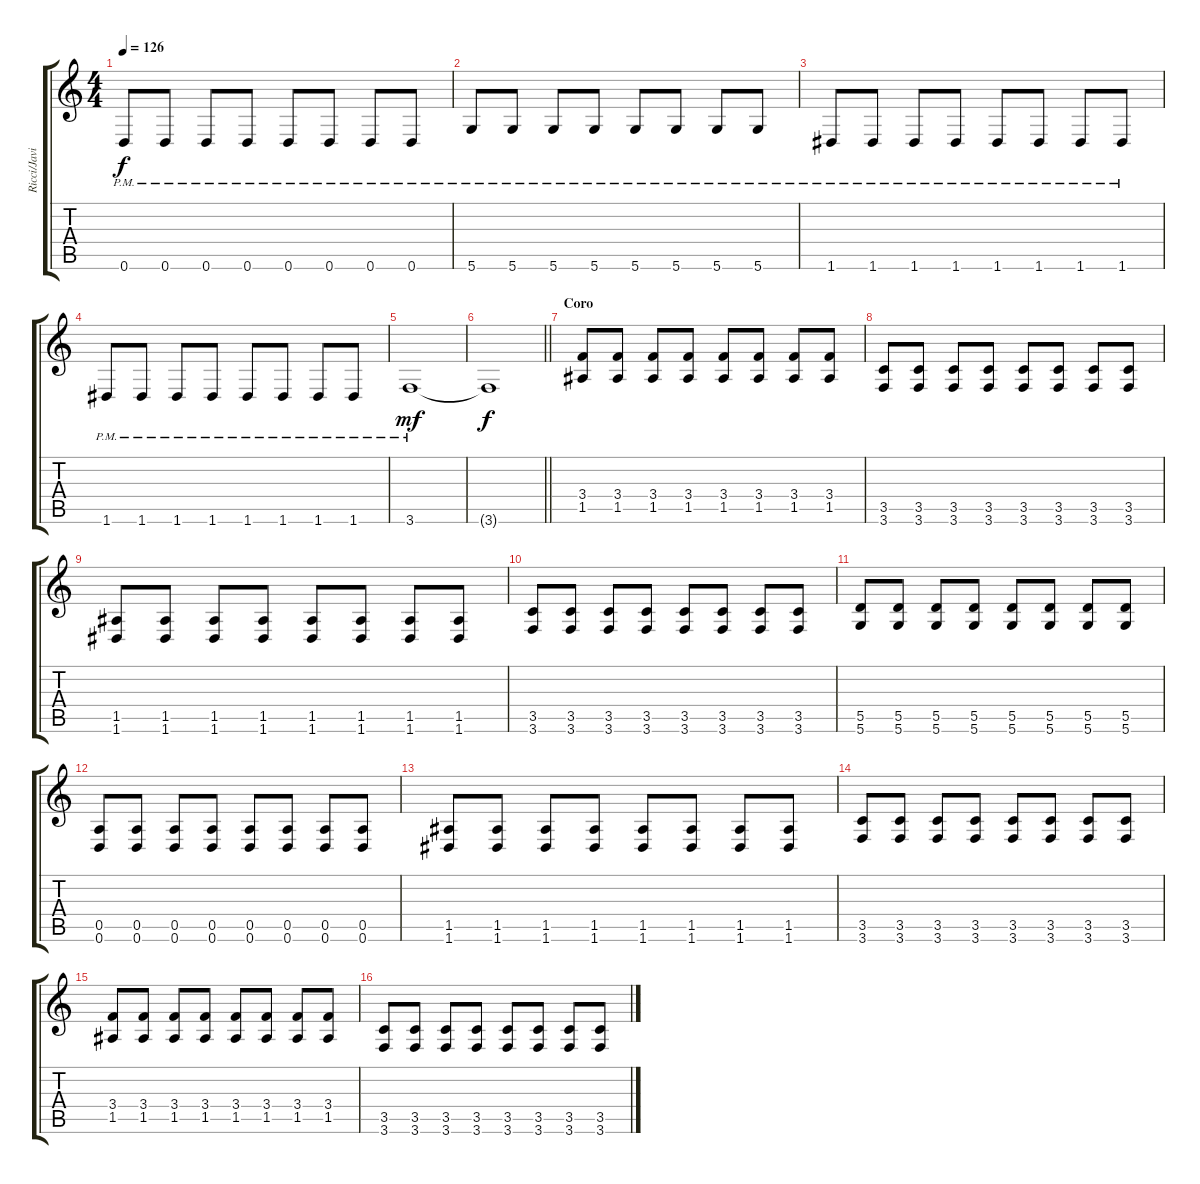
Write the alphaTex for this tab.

\track ("Ricci/Javi" "Ricci/Javi") {instrument overdrivenguitar}
\staff {score tabs}
\tuning (E4 B3 G3 D3 A2 D2) {hide}
\ts (4 4)
\tempo 126
\clef g2
\ks c
0.6{pm}.8{dy f} 0.6{pm}.8 0.6{pm}.8 0.6{pm}.8 0.6{pm}.8 0.6{pm}.8 0.6{pm}.8 0.6{pm}.8 |
5.6{pm}.8 5.6{pm}.8 5.6{pm}.8 5.6{pm}.8 5.6{pm}.8 5.6{pm}.8 5.6{pm}.8 5.6{pm}.8 |
1.6{pm}.8 1.6{pm}.8 1.6{pm}.8 1.6{pm}.8 1.6{pm}.8 1.6{pm}.8 1.6{pm}.8 1.6{pm}.8 |
1.6{pm}.8 1.6{pm}.8 1.6{pm}.8 1.6{pm}.8 1.6{pm}.8 1.6{pm}.8 1.6{pm}.8 1.6{pm}.8 |
3.6{pm}.1{dy mf} |
\barLineRight lightlight
3.6{t}.1{dy f} |
\section ("" "Coro")
(3.4 1.5).8 (3.4 1.5).8 (3.4 1.5).8 (3.4 1.5).8 (3.4 1.5).8 (3.4 1.5).8 (3.4 1.5).8 (3.4 1.5).8 |
(3.5 3.6).8 (3.5 3.6).8 (3.5 3.6).8 (3.5 3.6).8 (3.5 3.6).8 (3.5 3.6).8 (3.5 3.6).8 (3.5 3.6).8 |
(1.5 1.6).8 (1.5 1.6).8 (1.5 1.6).8 (1.5 1.6).8 (1.5 1.6).8 (1.5 1.6).8 (1.5 1.6).8 (1.5 1.6).8 |
(3.5 3.6).8 (3.5 3.6).8 (3.5 3.6).8 (3.5 3.6).8 (3.5 3.6).8 (3.5 3.6).8 (3.5 3.6).8 (3.5 3.6).8 |
(5.5 5.6).8 (5.5 5.6).8 (5.5 5.6).8 (5.5 5.6).8 (5.5 5.6).8 (5.5 5.6).8 (5.5 5.6).8 (5.5 5.6).8 |
(0.5 0.6).8 (0.5 0.6).8 (0.5 0.6).8 (0.5 0.6).8 (0.5 0.6).8 (0.5 0.6).8 (0.5 0.6).8 (0.5 0.6).8 |
(1.5 1.6).8 (1.5 1.6).8 (1.5 1.6).8 (1.5 1.6).8 (1.5 1.6).8 (1.5 1.6).8 (1.5 1.6).8 (1.5 1.6).8 |
(3.5 3.6).8 (3.5 3.6).8 (3.5 3.6).8 (3.5 3.6).8 (3.5 3.6).8 (3.5 3.6).8 (3.5 3.6).8 (3.5 3.6).8 |
(3.4 1.5).8 (3.4 1.5).8 (3.4 1.5).8 (3.4 1.5).8 (3.4 1.5).8 (3.4 1.5).8 (3.4 1.5).8 (3.4 1.5).8 |
(3.5 3.6).8 (3.5 3.6).8 (3.5 3.6).8 (3.5 3.6).8 (3.5 3.6).8 (3.5 3.6).8 (3.5 3.6).8 (3.5 3.6).8
